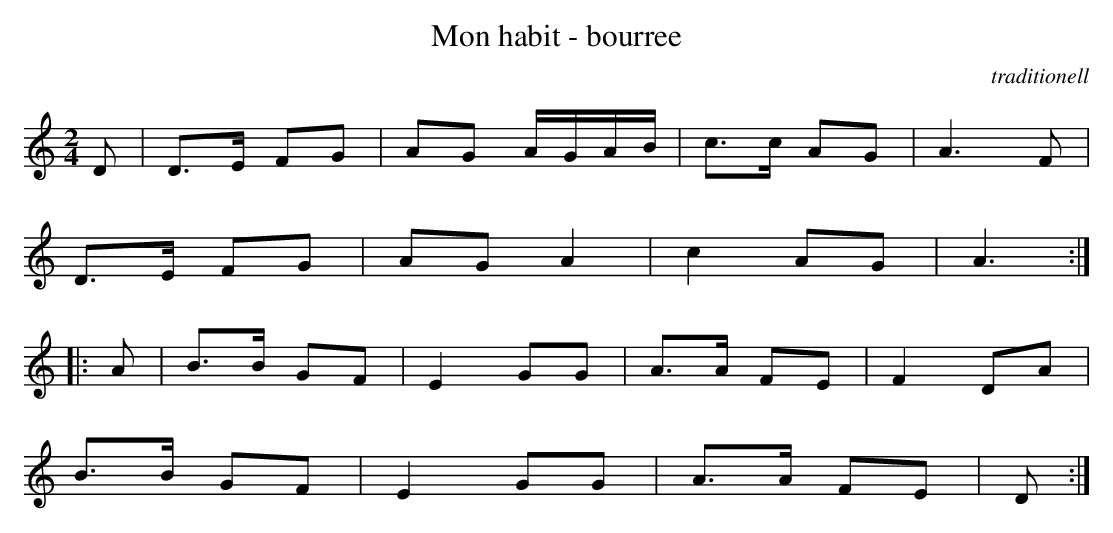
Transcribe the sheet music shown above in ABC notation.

X:1
T:Mon habit - bourree
C:traditionell
M:2/4
L:1/8
K:C
D|D3/2E/2 FG|AG A/2G/2A/2B/2|c3/2c/2 AG|A3F|
D3/2E/2 FG|AG A2|c2 AG|A3:|
|:A|B3/2B/2 GF|E2 GG|A3/2A/2 FE|F2 DA|
B3/2B/2 GF|E2 GG|A3/2A/2 FE|D:|
